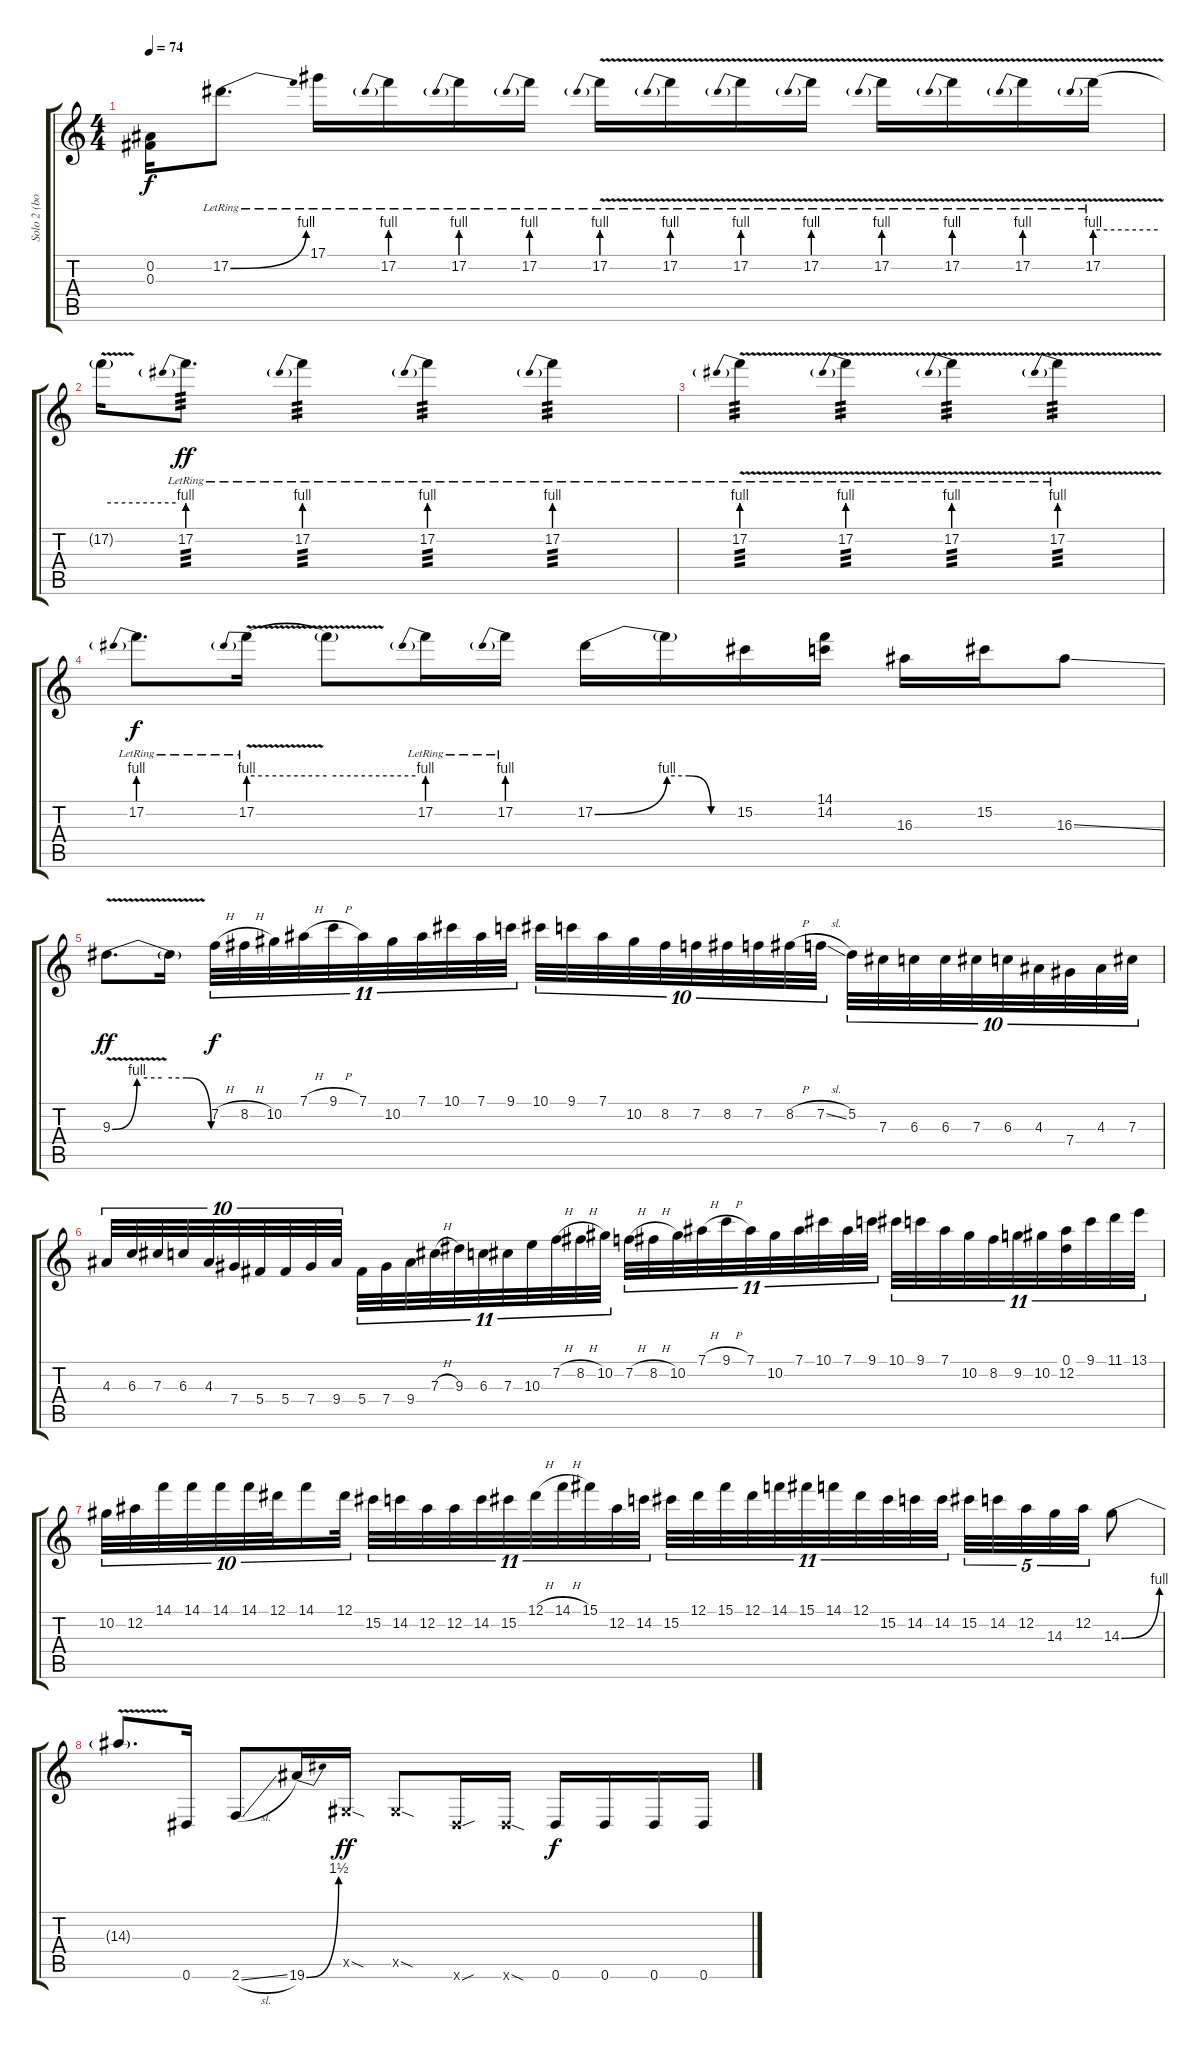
\track ("Solo 2 (booster)" "Solo 2 (bo") {instrument distortionguitar}
\staff {score tabs}
\tuning (Eb4 Bb3 Gb3 Db3 Ab2 Eb2) {hide}
\ts (4 4)
\tempo 74
\clef g2
\ks c
(0.2 0.3).16{dy f} 17.2{be (bend 0 0 60 4) lr}.8{d} 17.1{lr}.16 17.2{be (prebend 0 4 60 4) lr}.16 17.2{be (prebend 0 4 60 4) lr}.16 17.2{be (prebend 0 4 60 4) lr}.16 17.2{be (prebend 0 4 60 4) v lr}.16 17.2{be (prebend 0 4 60 4) v lr}.16 17.2{be (prebend 0 4 60 4) v lr}.16 17.2{be (prebend 0 4 60 4) v lr}.16 17.2{be (prebend 0 4 60 4) v lr}.16 17.2{be (prebend 0 4 60 4) v lr}.16 17.2{be (prebend 0 4 60 4) v lr}.16 17.2{be (prebend 0 4 60 4) v lr}.16 |
17.2{be (hold 0 4 60 4) t}.16 17.2{be (prebend 0 4 60 4) lr}.8{d tp 3 dy ff} 17.2{be (prebend 0 4 60 4) lr}.4{tp 3} 17.2{be (prebend 0 4 60 4) lr}.4{tp 3} 17.2{be (prebend 0 4 60 4) lr}.4{tp 3} |
17.2{be (prebend 0 4 60 4) v lr}.4{tp 3} 17.2{be (prebend 0 4 60 4) v lr}.4{tp 3} 17.2{be (prebend 0 4 60 4) v lr}.4{tp 3} 17.2{be (prebend 0 4 60 4) v lr}.4{tp 3} |
17.2{be (prebend 0 4 60 4) lr}.8{d dy f} 17.2{be (prebend 0 4 60 4) v lr}.16 17.2{be (hold 0 4 60 4) v t}.8 17.2{be (prebend 0 4 60 4) lr}.16 17.2{be (prebend 0 4 60 4) lr}.16 17.2{be (bend 0 0 60 4)}.16 17.2{be (custom 0 4 20 4 40 0 60 0) t}.16 15.2.16 (14.1 14.2).16 16.3.16 15.2.16 16.3{ss}.8 |
9.3{be (custom 0 0 15 4 30 4 45 4 60 0) v}.8{d dy ff} 9.3{t}.16 7.2{h}.32{tu (11 8) dy f} 8.2{h}.32{tu (11 8)} 10.2.32{tu (11 8)} 7.1{h}.32{tu (11 8)} 9.1{h}.32{tu (11 8)} 7.1.32{tu (11 8)} 10.2.32{tu (11 8)} 7.1.32{tu (11 8)} 10.1.32{tu (11 8)} 7.1.32{tu (11 8)} 9.1.32{tu (11 8)} 10.1.32{tu (10 8)} 9.1.32{tu (10 8)} 7.1.32{tu (10 8)} 10.2.32{tu (10 8)} 8.2.32{tu (10 8)} 7.2.32{tu (10 8)} 8.2.32{tu (10 8)} 7.2.32{tu (10 8)} 8.2{h}.32{tu (10 8)} 7.2{sl}.32{tu (10 8)} 5.2.32{tu (10 8)} 7.3.32{tu (10 8)} 6.3.32{tu (10 8)} 6.3.32{tu (10 8)} 7.3.32{tu (10 8)} 6.3.32{tu (10 8)} 4.3.32{tu (10 8)} 7.4.32{tu (10 8)} 4.3.32{tu (10 8)} 7.3.32{tu (10 8)} |
4.3.32{tu (10 8)} 6.3.32{tu (10 8)} 7.3.32{tu (10 8)} 6.3.32{tu (10 8)} 4.3.32{tu (10 8)} 7.4.32{tu (10 8)} 5.4.32{tu (10 8)} 5.4.32{tu (10 8)} 7.4.32{tu (10 8)} 9.4.32{tu (10 8)} 5.4.32{tu (11 8)} 7.4.32{tu (11 8)} 9.4.32{tu (11 8)} 7.3{h}.32{tu (11 8)} 9.3.32{tu (11 8)} 6.3.32{tu (11 8)} 7.3.32{tu (11 8)} 10.3.32{tu (11 8)} 7.2{h}.32{tu (11 8)} 8.2{h}.32{tu (11 8)} 10.2.32{tu (11 8)} 7.2{h}.32{tu (11 8)} 8.2{h}.32{tu (11 8)} 10.2.32{tu (11 8)} 7.1{h}.32{tu (11 8)} 9.1{h}.32{tu (11 8)} 7.1.32{tu (11 8)} 10.2.32{tu (11 8)} 7.1.32{tu (11 8)} 10.1.32{tu (11 8)} 7.1.32{tu (11 8)} 9.1.32{tu (11 8)} 10.1.32{tu (11 8)} 9.1.32{tu (11 8)} 7.1.32{tu (11 8)} 10.2.32{tu (11 8)} 8.2.32{tu (11 8)} 9.2.32{tu (11 8)} 10.2.32{tu (11 8)} (0.1 12.2).32{tu (11 8)} 9.1.32{tu (11 8)} 11.1.32{tu (11 8)} 13.1.32{tu (11 8)} |
10.2.32{tu (10 8)} 12.2.32{tu (10 8)} 14.1.32{tu (10 8)} 14.1.32{tu (10 8)} 14.1.32{tu (10 8)} 14.1.32{tu (10 8)} 12.1.32{tu (10 8)} 14.1.16{tu (10 8)} 12.1.32{tu (10 8)} 15.2.32{tu (11 8)} 14.2.32{tu (11 8)} 12.2.32{tu (11 8)} 12.2.32{tu (11 8)} 14.2.32{tu (11 8)} 15.2.32{tu (11 8)} 12.1{h}.32{tu (11 8)} 14.1{h}.32{tu (11 8)} 15.1.32{tu (11 8)} 12.2.32{tu (11 8)} 14.2.32{tu (11 8)} 15.2.32{tu (11 8)} 12.1.32{tu (11 8)} 15.1.32{tu (11 8)} 12.1.32{tu (11 8)} 14.1.32{tu (11 8)} 15.1.32{tu (11 8)} 14.1.32{tu (11 8)} 12.1.32{tu (11 8)} 15.2.32{tu (11 8)} 14.2.32{tu (11 8)} 14.2.32{tu (11 8)} 15.2.32{tu (5 4)} 14.2.32{tu (5 4)} 12.2.32{tu (5 4)} 14.3.32{tu (5 4)} 12.2.32{tu (5 4)} 14.3{be (bend 0 0 60 4)}.8 |
14.3{v t}.8{d} 0.6.16 2.6{sl}.8 19.6{be (bend 0 0 60 6)}.16 0.5{sod x}.16{dy ff} 0.5{sod x}.8 0.6{sou x}.16 0.6{sod x}.16 0.6.16{dy f} 0.6.16 0.6.16 0.6.16
